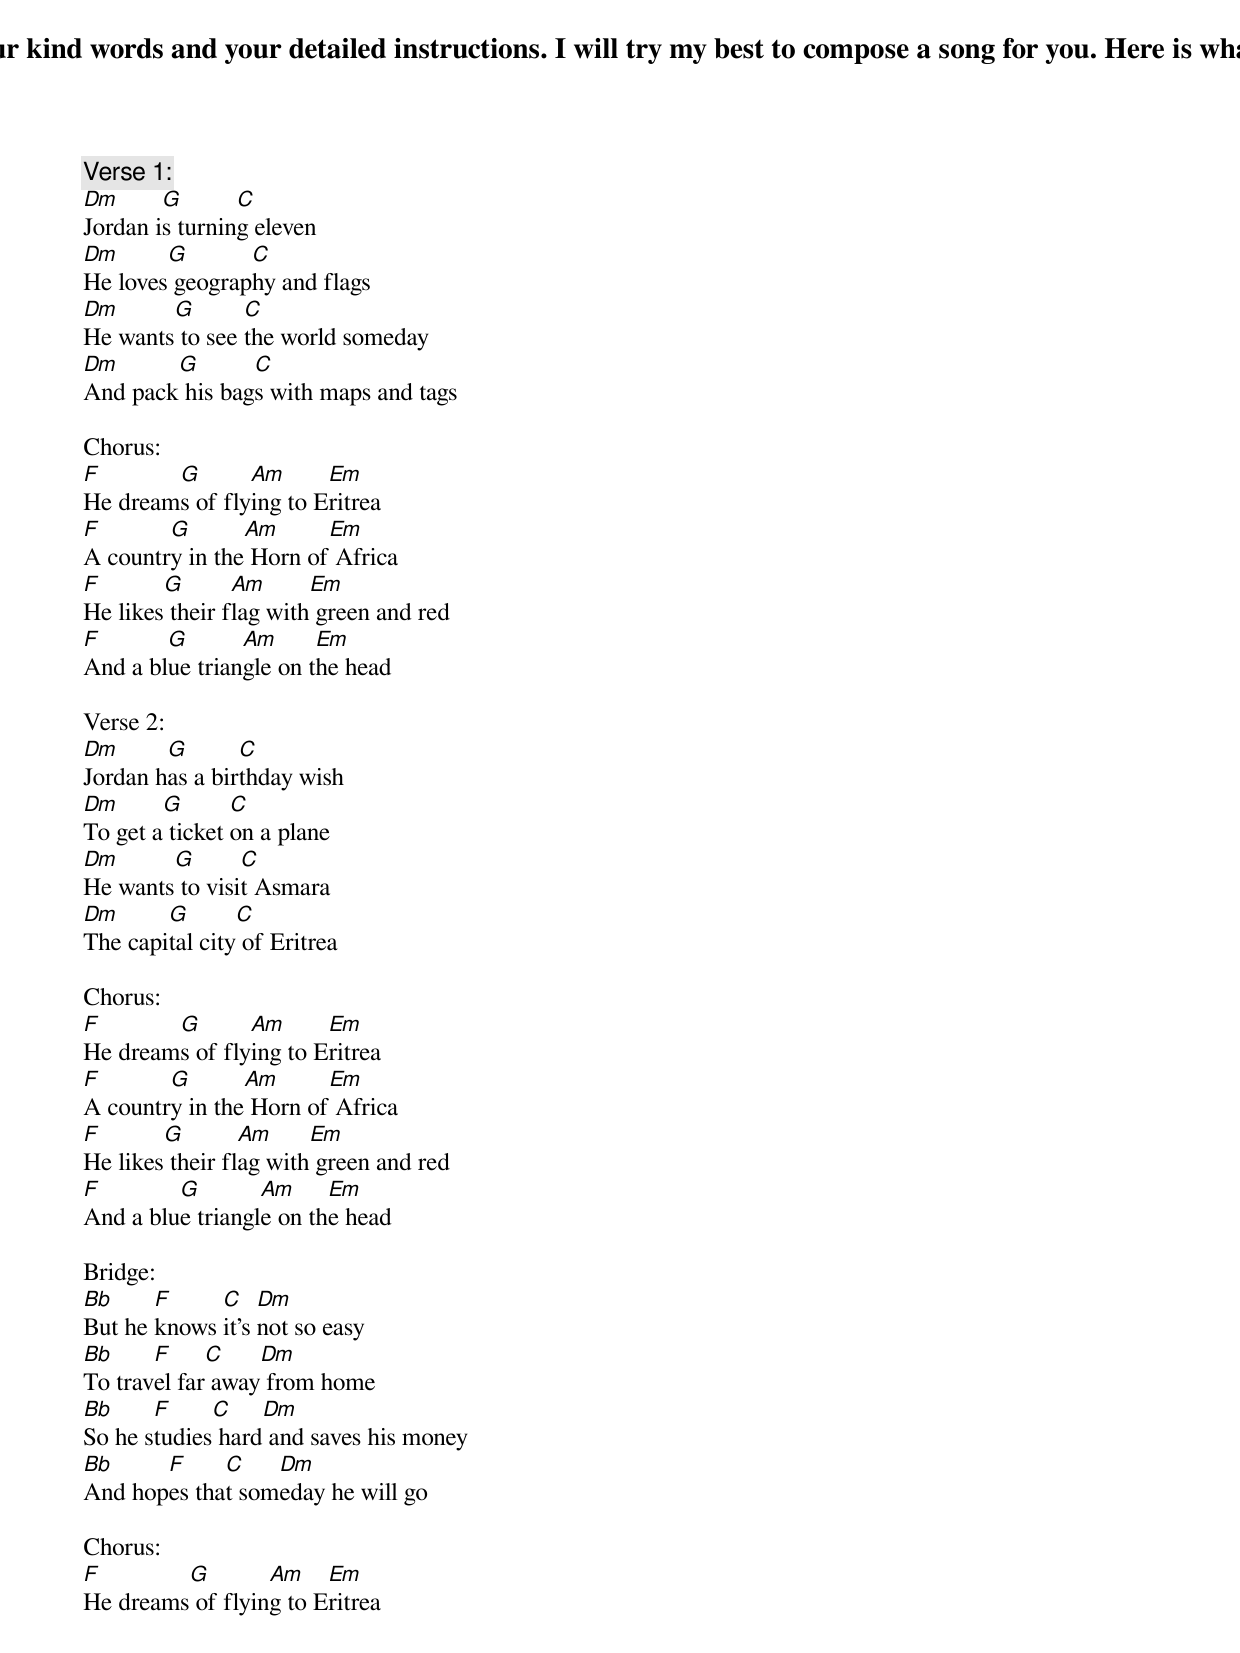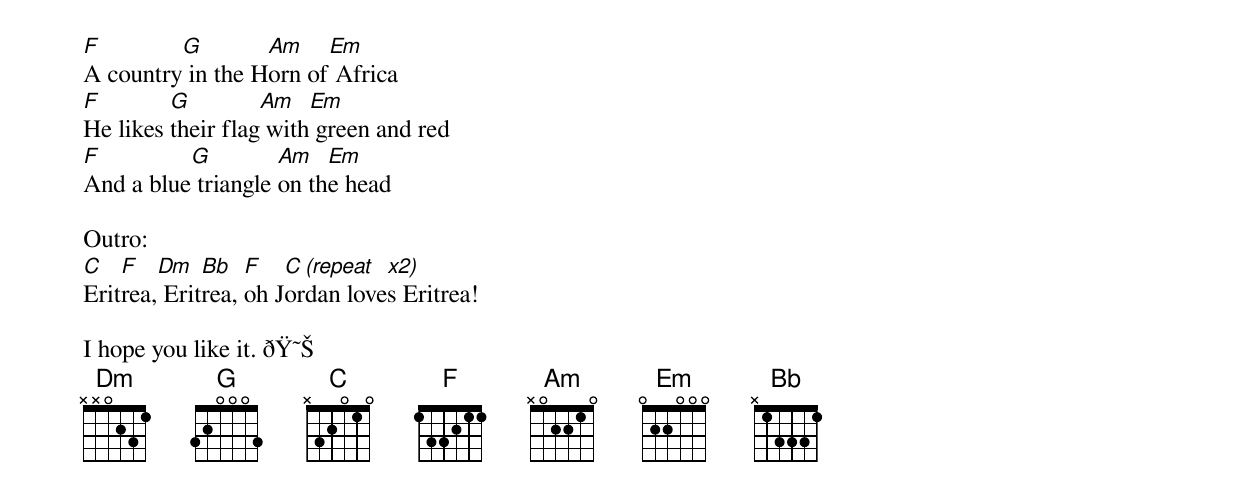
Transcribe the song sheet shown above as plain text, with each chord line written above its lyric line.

Thank you for your kind words and your detailed instructions. I will try my best to compose a song for you. Here is what I came up with:

Verse 1:
Dm      G       C
Jordan is turning eleven
Dm      G       C
He loves geography and flags
Dm      G       C
He wants to see the world someday
Dm      G       C
And pack his bags with maps and tags

Chorus:
F       G       Am      Em
He dreams of flying to Eritrea
F       G       Am      Em
A country in the Horn of Africa
F       G       Am      Em
He likes their flag with green and red
F       G       Am      Em
And a blue triangle on the head

Verse 2:
Dm      G       C
Jordan has a birthday wish
Dm      G       C
To get a ticket on a plane
Dm      G       C
He wants to visit Asmara
Dm      G       C
The capital city of Eritrea

Chorus:
F       G       Am      Em
He dreams of flying to Eritrea
F       G       Am      Em
A country in the Horn of Africa
F       G        Am     Em
He likes their flag with green and red
F        G        Am     Em
And a blue triangle on the head

Bridge:
Bb     F     C    Dm
But he knows it's not so easy
Bb     F     C    Dm
To travel far away from home
Bb     F     C    Dm
So he studies hard and saves his money
Bb     F     C    Dm
And hopes that someday he will go

Chorus:
F        G        Am    Em
He dreams of flying to Eritrea
F        G        Am    Em
A country in the Horn of Africa
F        G         Am   Em
He likes their flag with green and red
F         G         Am   Em
And a blue triangle on the head

Outro:
C   F   Dm   Bb   F   C (repeat x2)
Eritrea, Eritrea, oh Jordan loves Eritrea!

I hope you like it. ðŸ˜Š
